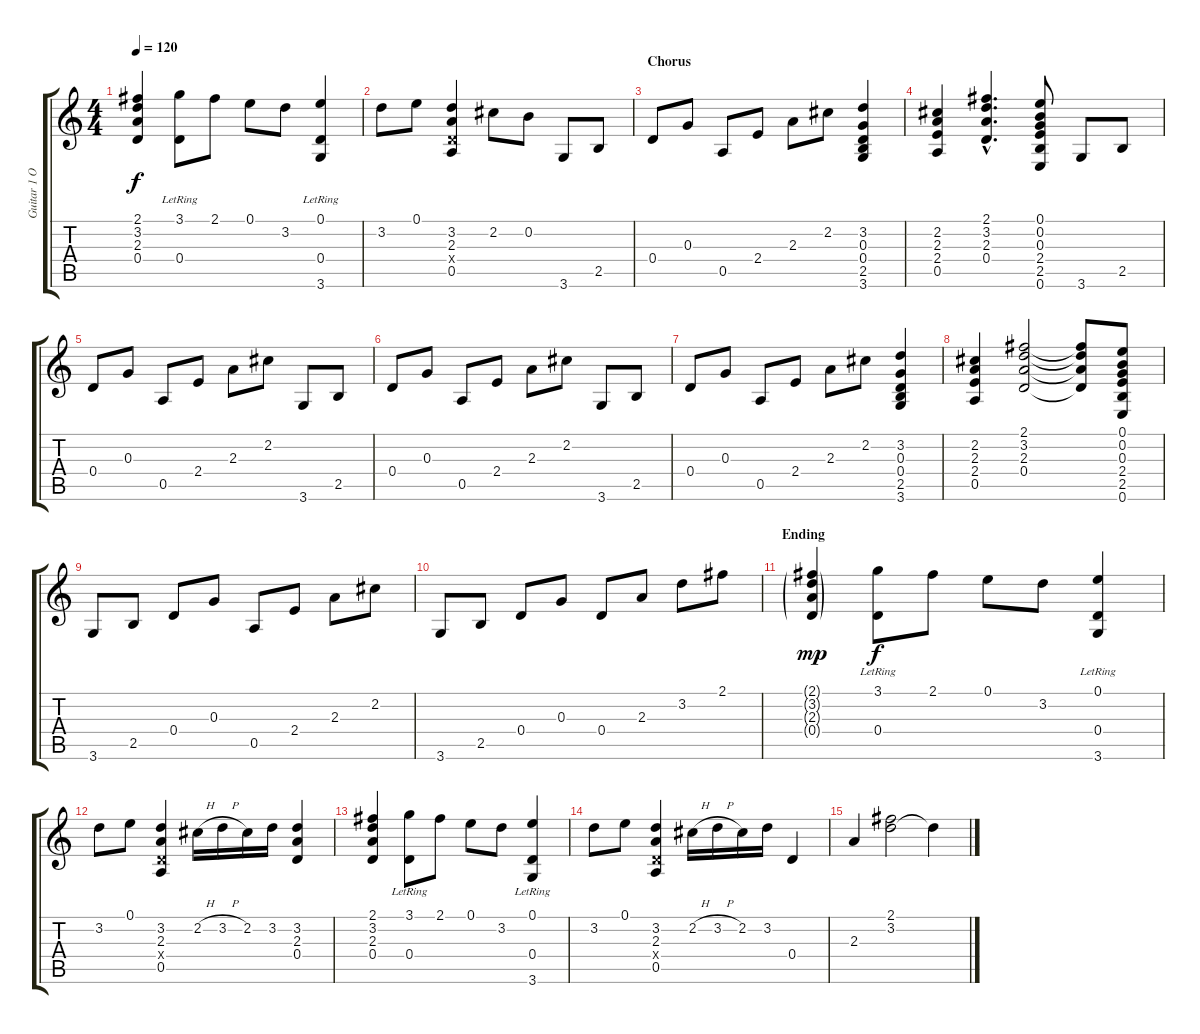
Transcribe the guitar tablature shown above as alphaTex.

\track ("Guitar 1 Overdub" "Guitar 1 O") {instrument acousticguitarsteel}
\staff {score tabs}
\tuning (E4 B3 G3 D3 A2 E2) {hide}
\ts (4 4)
\tempo 120
\clef g2
\ks c
(2.1 3.2 2.3 0.4).4{dy f} (3.1 0.4{lr}).8 2.1.8 0.1.8 3.2.8 (0.1 0.4{lr} 3.6{lr}).4 |
3.2.8 0.1.8 (3.2 2.3 0.4{x} 0.5).4 2.2.8 0.2.8 3.6.8 2.5.8 |
\section ("" "Chorus")
0.4.8 0.3.8 0.5.8 2.4.8 2.3.8 2.2.8 (3.2 0.3 0.4 2.5 3.6).4 |
(2.2 2.3 2.4 0.5).4 (2.1{hac} 3.2{hac} 2.3{hac} 0.4{hac}).4{d} (0.1 0.2 0.3 2.4 2.5 0.6).8 3.6.8 2.5.8 |
0.4.8 0.3.8 0.5.8 2.4.8 2.3.8 2.2.8 3.6.8 2.5.8 |
0.4.8 0.3.8 0.5.8 2.4.8 2.3.8 2.2.8 3.6.8 2.5.8 |
0.4.8 0.3.8 0.5.8 2.4.8 2.3.8 2.2.8 (3.2 0.3 0.4 2.5 3.6).4 |
(2.2 2.3 2.4 0.5).4 (2.1 3.2 2.3 0.4).2 (2.1{t} 3.2{t} 2.3{t} 0.4{t}).8 (0.1 0.2 0.3 2.4 2.5 0.6).8 |
3.6.8 2.5.8 0.4.8 0.3.8 0.5.8 2.4.8 2.3.8 2.2.8 |
3.6.8 2.5.8 0.4.8 0.3.8 0.4.8 2.3.8 3.2.8 2.1.8 |
\section ("" "Ending")
(2.1{g} 3.2{g} 2.3{g} 0.4{g}).4{dy mp} (3.1 0.4{lr}).8{dy f} 2.1.8 0.1.8 3.2.8 (0.1 0.4{lr} 3.6{lr}).4 |
3.2.8 0.1.8 (3.2 2.3 0.4{x} 0.5).4 2.2{h}.16 3.2{h}.16 2.2.16 3.2.16 (3.2 2.3 0.4).4 |
(2.1 3.2 2.3 0.4).4 (3.1 0.4{lr}).8 2.1.8 0.1.8 3.2.8 (0.1 0.4{lr} 3.6{lr}).4 |
3.2.8 0.1.8 (3.2 2.3 0.4{x} 0.5).4 2.2{h}.16 3.2{h}.16 2.2.16 3.2.16 0.4.4 |
2.3.4 (2.1 3.2).2 3.2{t}.4
